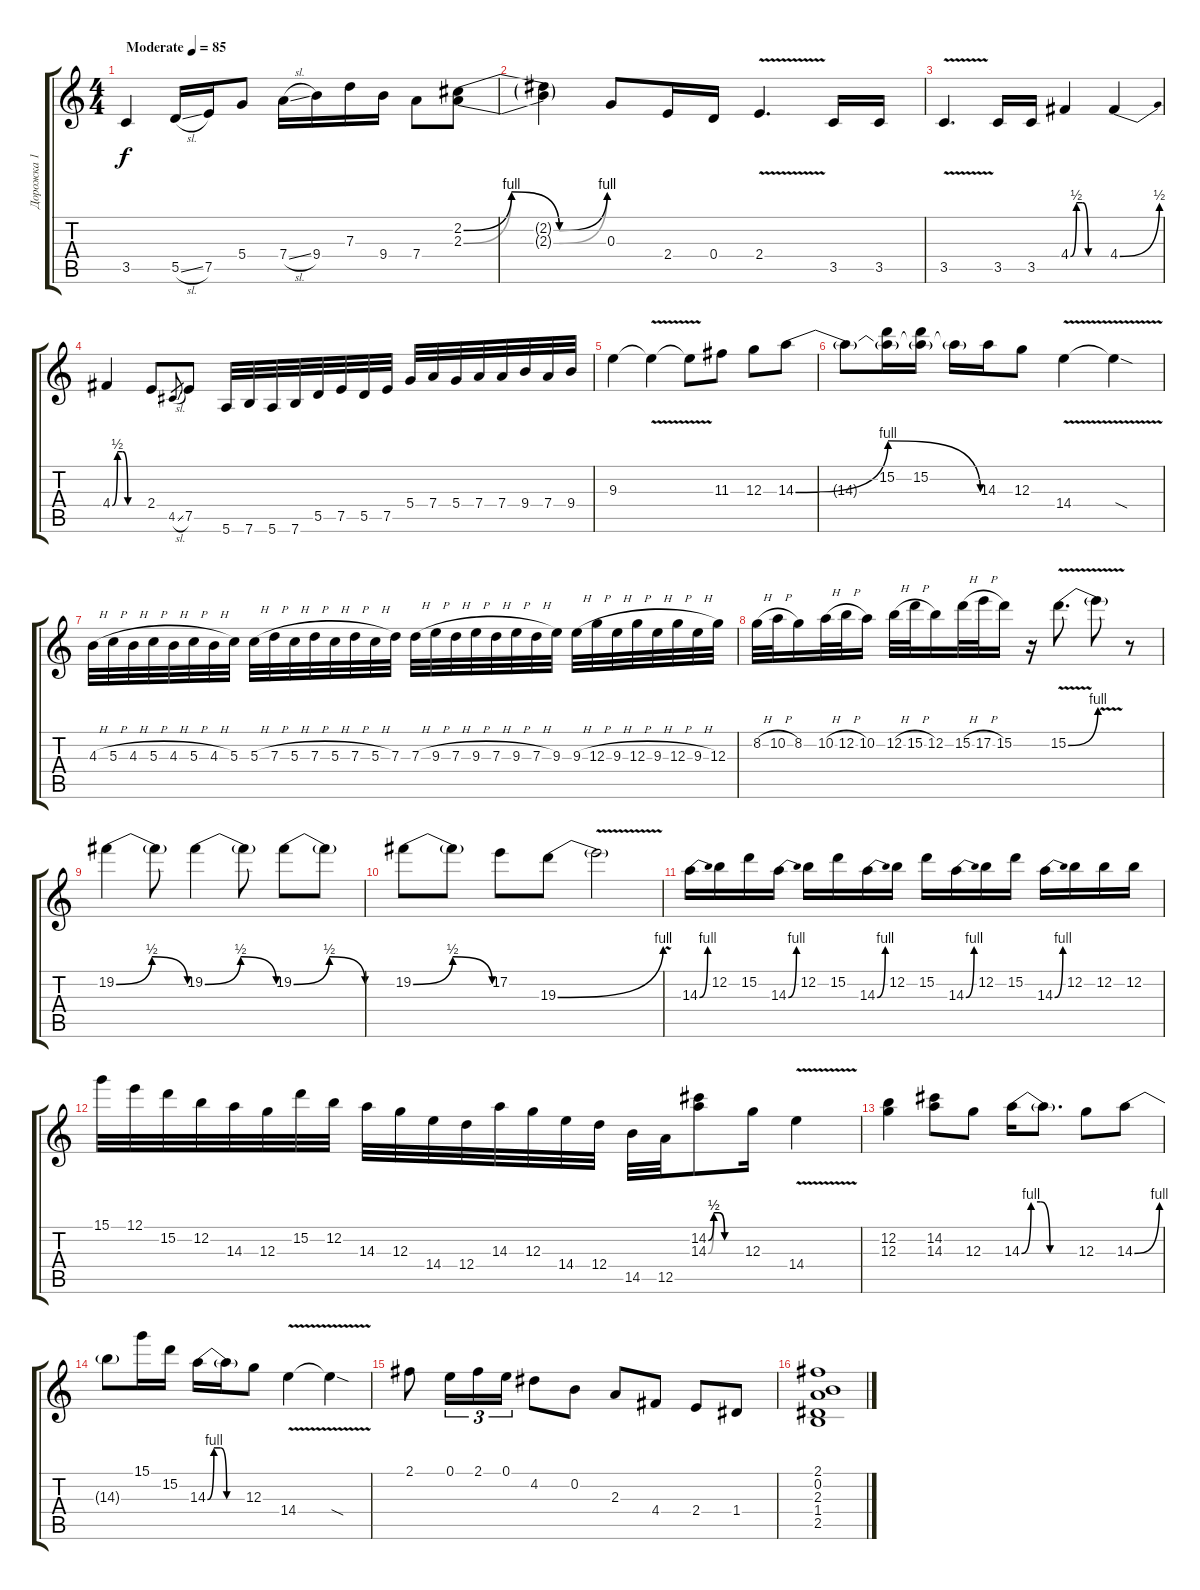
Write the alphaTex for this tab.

\track ("Дорожка 1" "Дорожка 1") {instrument overdrivenguitar}
\staff {score tabs}
\tuning (E4 B3 G3 D3 A2 E2) {hide}
\ts (4 4)
\tempo (85 "Moderate")
\clef g2
\ks c
3.5.4{dy f instrument overdrivenguitar} 5.5{sl}.16 7.5.16 5.4.8 7.4{sl}.16 9.4.16 7.3.16 9.4.16 7.4.8 (2.2{be (custom 0 0 20 4 40 0 60 4)} 2.3{be (custom 0 0 20 4 40 0 60 4)}).8 |
(2.2{t} 2.3{t}).4 0.3.8 2.4.16 0.4.16 2.4{v}.4{d} 3.5.16 3.5.16 |
3.5{v}.4{d} 3.5.16 3.5.16 4.4{be (custom 0 0 10 2 20 2 30 0 60 0)}.4 4.4{be (bend 0 0 60 2)}.4 |
4.4{be (custom 0 0 10 2 20 2 30 0 60 0)}.4 2.4.8 4.5{sl}.8{gr} 7.5.8 5.6.32 7.6.32 5.6.32 7.6.32 5.5.32 7.5.32 5.5.32 7.5.32 5.4.32 7.4.32 5.4.32 7.4.32 7.4.32 9.4.32 7.4.32 9.4.32 |
9.3.4 9.3{v t}.4 9.3{v t}.8 11.3.8 12.3.8 14.3{be (bendrelease 0 0 15 4 50 4 60 0)}.8 |
14.3{t}.8 (15.2 14.3{t}).16 (15.2 14.3{t}).16 14.3{t}.16 14.3.16 12.3.8 14.4{v}.4 14.4{v sod t}.4 |
4.3{h}.32 5.3{h}.32 4.3{h}.32 5.3{h}.32 4.3{h}.32 5.3{h}.32 4.3{h}.32 5.3.32 5.3{h}.32 7.3{h}.32 5.3{h}.32 7.3{h}.32 5.3{h}.32 7.3{h}.32 5.3{h}.32 7.3.32 7.3{h}.32 9.3{h}.32 7.3{h}.32 9.3{h}.32 7.3{h}.32 9.3{h}.32 7.3{h}.32 9.3.32 9.3{h}.32 12.3{h}.32 9.3{h}.32 12.3{h}.32 9.3{h}.32 12.3{h}.32 9.3{h}.32 12.3.32 |
8.2{h}.32 10.2{h}.32 8.2.16 10.2{h}.32 12.2{h}.32 10.2.16 12.2{h}.32 15.2{h}.32 12.2.16 15.2{h}.32 17.2{h}.32 15.2.16 r.16 15.2{be (bend 0 0 60 4) v}.8{d} 15.2{v t}.8 r.8 |
19.2{be (bendrelease 0 0 20 2 20 2 60 0)}.4 19.2{t}.8 19.2{be (bendrelease 0 0 20 2 20 2 60 0)}.4 19.2{t}.8 19.2{be (bendrelease 0 0 20 2 20 2 60 0)}.8 19.2{t}.8 |
19.2{be (bendrelease 0 0 20 2 20 2 60 0)}.8 19.2{t}.8 17.2.8 19.3{be (bend 0 0 60 4)}.8 19.3{v t}.2 |
14.3{be (bend 0 0 60 4)}.16 12.2.16 15.2.16 14.3{be (bend 0 0 60 4)}.16 12.2.16 15.2.16 14.3{be (bend 0 0 60 4)}.16 12.2.16 15.2.16 14.3{be (bend 0 0 60 4)}.16 12.2.16 15.2.16 14.3{be (bend 0 0 60 4)}.16 12.2.16 12.2.16 12.2.16 |
15.1.32 12.1.32 15.2.32 12.2.32 14.3.32 12.3.32 15.2.32 12.2.32 14.3.32 12.3.32 14.4.32 12.4.32 14.3.32 12.3.32 14.4.32 12.4.32 14.5.32 12.5.32 (14.2{be (custom 0 0 10 2 20 2 30 0 60 0)} 14.3{be (custom 0 0 10 2 20 2 30 0 60 0)}).8 12.3.16 14.4{v}.4 |
(12.2 12.3).4 (14.2 14.3).8 12.3.8 14.3{be (custom 0 0 10 4 20 4 30 0 60 0)}.16 14.3{t}.8{d} 12.3.8 14.3{be (bend 0 0 60 4)}.8 |
14.3{t}.8 15.1.16 15.2.16 14.3{be (custom 0 0 10 4 20 4 30 0 60 0)}.16 14.3{t}.16 12.3.8 14.4{v}.4 14.4{v sod t}.4 |
2.1.8 0.1.16{tu (3 2)} 2.1.16{tu (3 2)} 0.1.16{tu (3 2)} 4.2.8 0.2.8 2.3.8 4.4.8 2.4.8 1.4.8 |
(2.1 0.2 2.3 1.4 2.5).1
